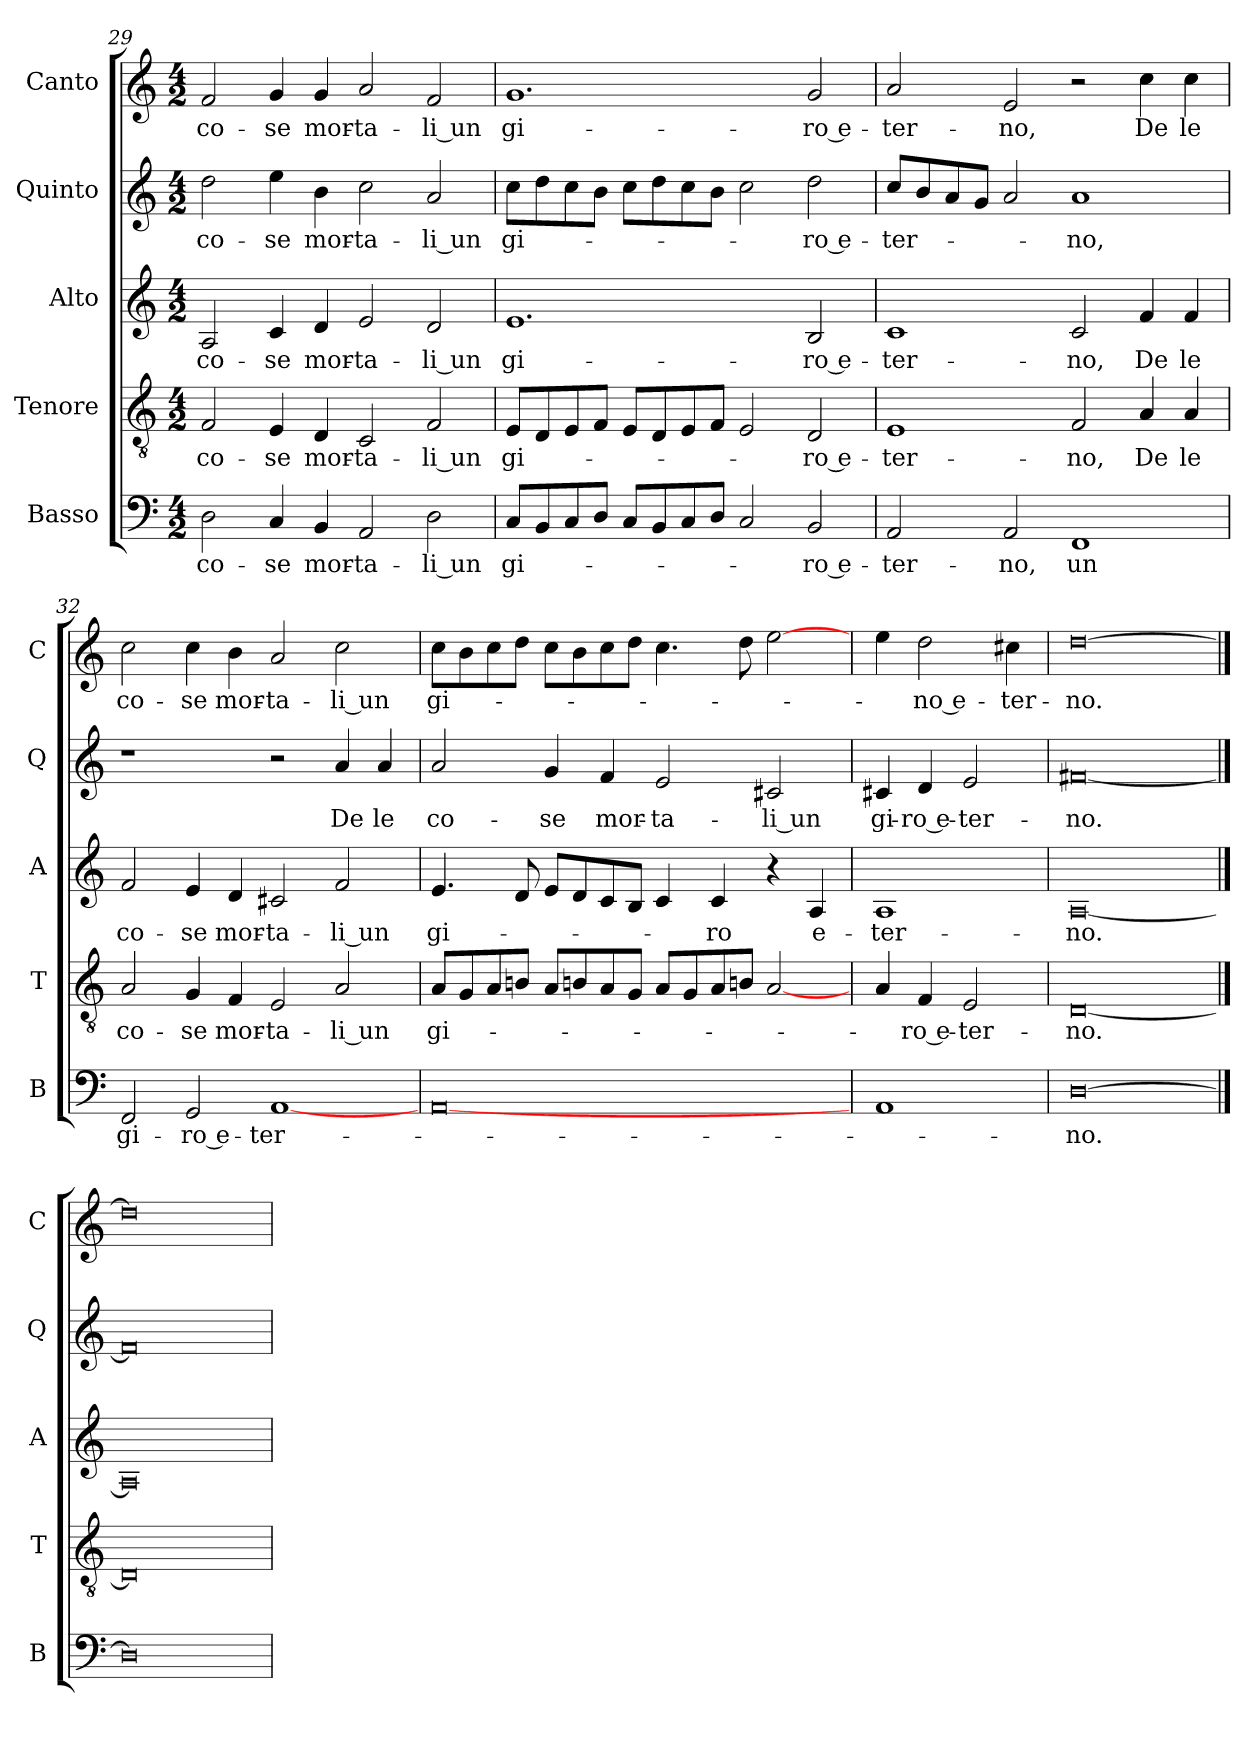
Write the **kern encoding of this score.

**kern	**text	**kern	**text	**kern	**text	**kern	**text	**kern	**text
*part5	*part5	*part4	*part4	*part3	*part3	*part2	*part2	*part1	*part1
*staff5	*staff5	*staff4	*staff4	*staff3	*staff3	*staff2	*staff2	*staff1	*staff1
*I"Basso	*	*I"Tenore	*	*I"Alto	*	*I"Quinto	*	*I"Canto	*
*I'B	*	*I'T	*	*I'A	*	*I'Q	*	*I'C	*
*clefF4	*	*clefGv2	*	*clefG2	*	*clefG2	*	*clefG2	*
*k[]	*	*k[]	*	*k[]	*	*k[]	*	*k[]	*
*C:	*	*C:	*	*C:	*	*C:	*	*C:	*
*M4/2	*	*M4/2	*	*M4/2	*	*M4/2	*	*M4/2	*
=29	=29	=29	=29	=29	=29	=29	=29	=29	=29
2D	co-	2F	co-	2A	co-	2dd	co-	2f	co-
4C	-se	4E	-se	4c	-se	4ee	-se	4g	-se
4BB	mor-	4D	mor-	4d	mor-	4b	mor-	4g	mor-
2AA	-ta-	2C	-ta-	2e	-ta-	2cc	-ta-	2a	-ta-
2D	-li un	2F	-li un	2d	-li un	2a	-li un	2f	-li un
=30	=30	=30	=30	=30	=30	=30	=30	=30	=30
8CL	gi-	8EL	gi-	1.e	gi-	8ccL	gi-	1.g	gi-
8BB	.	8D	.	.	.	8dd	.	.	.
8C	.	8E	.	.	.	8cc	.	.	.
8DJ	.	8FJ	.	.	.	8bJ	.	.	.
8CL	.	8EL	.	.	.	8ccL	.	.	.
8BB	.	8D	.	.	.	8dd	.	.	.
8C	.	8E	.	.	.	8cc	.	.	.
8DJ	.	8FJ	.	.	.	8bJ	.	.	.
2C	.	2E	.	.	.	2cc	.	.	.
2BB	-ro e-	2D	-ro e-	2B	-ro e-	2dd	-ro e-	2g	-ro e-
=31	=31	=31	=31	=31	=31	=31	=31	=31	=31
2AA	-ter-	1E	-ter-	1c	-ter-	8ccL	-ter-	2a	-ter-
.	.	.	.	.	.	8b	.	.	.
.	.	.	.	.	.	8a	.	.	.
.	.	.	.	.	.	8gJ	.	.	.
2AA	-no,	.	.	.	.	2a	.	2e	-no,
1FF	un	2F	-no,	2c	-no,	1a	-no,	2r	.
.	.	4A	De	4f	De	.	.	4cc	De
.	.	4A	le	4f	le	.	.	4cc	le
=32	=32	=32	=32	=32	=32	=32	=32	=32	=32
2FF	gi-	2A	co-	2f	co-	1r	.	2cc	co-
2GG	-ro e-	4G	-se	4e	-se	.	.	4cc	-se
.	.	4F	mor-	4d	mor-	.	.	4b	mor-
[1AA	-ter-	2E	-ta-	2c#X	-ta-	2r	.	2a	-ta-
.	.	2A	-li un	2f	-li un	4a	De	2cc	-li un
.	.	.	.	.	.	4a	le	.	.
=33	=33	=33	=33	=33	=33	=33	=33	=33	=33
[0AA	.	8AL	gi-	4.e	gi-	2a	co-	8ccL	gi-
.	.	8G	.	.	.	.	.	8b	.
.	.	8A	.	.	.	.	.	8cc	.
.	.	8BnJ	.	8d	.	.	.	8ddJ	.
.	.	8AL	.	8eL	.	4g	-se	8ccL	.
.	.	8Bn	.	8d	.	.	.	8b	.
.	.	8A	.	8c	.	4f	mor-	8cc	.
.	.	8GJ	.	8BJ	.	.	.	8ddJ	.
.	.	8AL	.	4c	.	2e	-ta-	4.cc	.
.	.	8G	.	.	.	.	.	.	.
.	.	8A	.	4c	-ro	.	.	.	.
.	.	8BnJ	.	.	.	.	.	8dd	.
.	.	[2A	.	4r	.	2c#X	-li un	[2ee	.
.	.	.	.	4A	e-	.	.	.	.
=34	=34	=34	=34	=34	=34	=34	=34	=34	=34
1AA	.	4A	.	1A	-ter-	4c#X	gi-	4ee	.
.	.	4F	-ro e-	.	.	4d	-ro e-	2dd	-no e-
.	.	2E	-ter-	.	.	2e	-ter-	.	.
.	.	.	.	.	.	.	.	4cc#X	-ter-
=35	=35	=35	=35	=35	=35	=35	=35	=35	=35
[0D	-no.	[0D	-no.	[0A	-no.	[0f#X	-no.	[0dd	-no.
==36	==36	==36	==36	==36	==36	==36	==36	==36	==36
0D]	.	0D]	.	0A]	.	0f#]	.	0dd]	.
=	=	=	=	=	=	=	=	=	=
*-	*-	*-	*-	*-	*-	*-	*-	*-	*-
